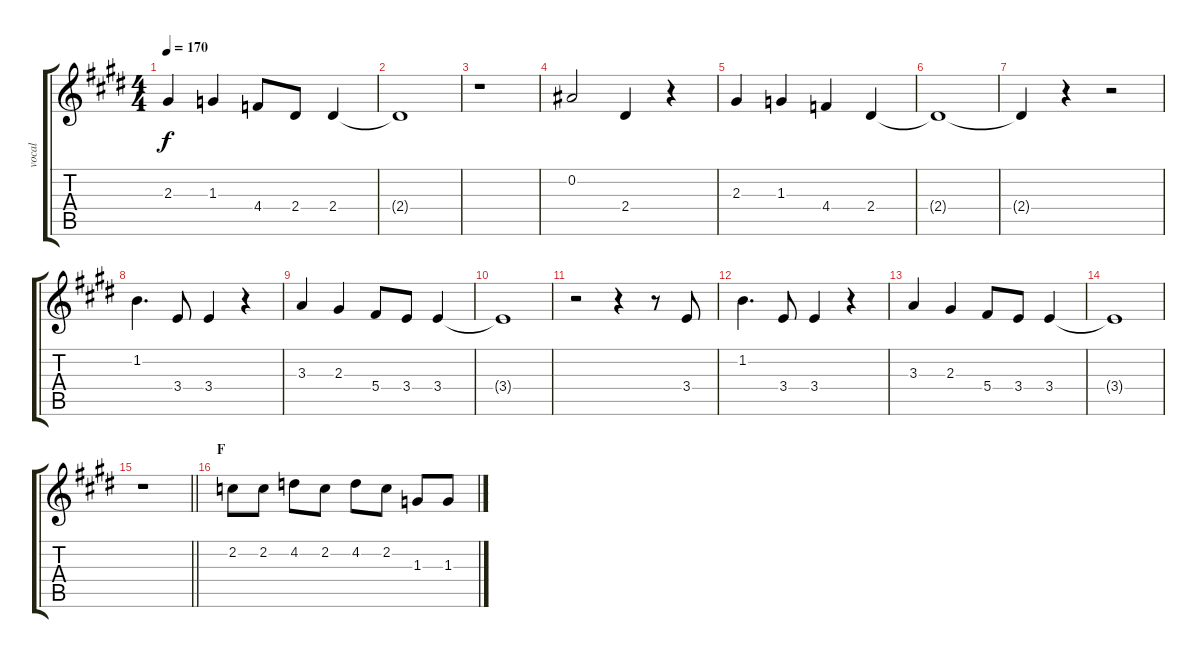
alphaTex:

\track ("vocal" "vocal") {instrument electricguitarjazz}
\staff {score tabs}
\tuning (Eb4 Bb3 Gb3 Db3 Ab2 Eb2) {hide}
\ts (4 4)
\tempo 170
\clef g2
\ks e
2.3.4{dy f} 1.3.4 4.4.8 2.4.8 2.4.4 |
2.4{t}.1 |
r.1 |
0.2.2 2.4.4 r.4 |
2.3.4 1.3.4 4.4.4 2.4.4 |
2.4{t}.1 |
2.4{t}.4 r.4 r.2 |
1.2.4{d} 3.4.8 3.4.4 r.4 |
3.3.4 2.3.4 5.4.8 3.4.8 3.4.4 |
3.4{t}.1 |
r.2 r.4 r.8 3.4.8 |
1.2.4{d} 3.4.8 3.4.4 r.4 |
3.3.4 2.3.4 5.4.8 3.4.8 3.4.4 |
3.4{t}.1 |
\barLineRight lightlight
r.1 |
\section ("" "F")
2.2.8 2.2.8 4.2.8 2.2.8 4.2.8 2.2.8 1.3.8 1.3.8
